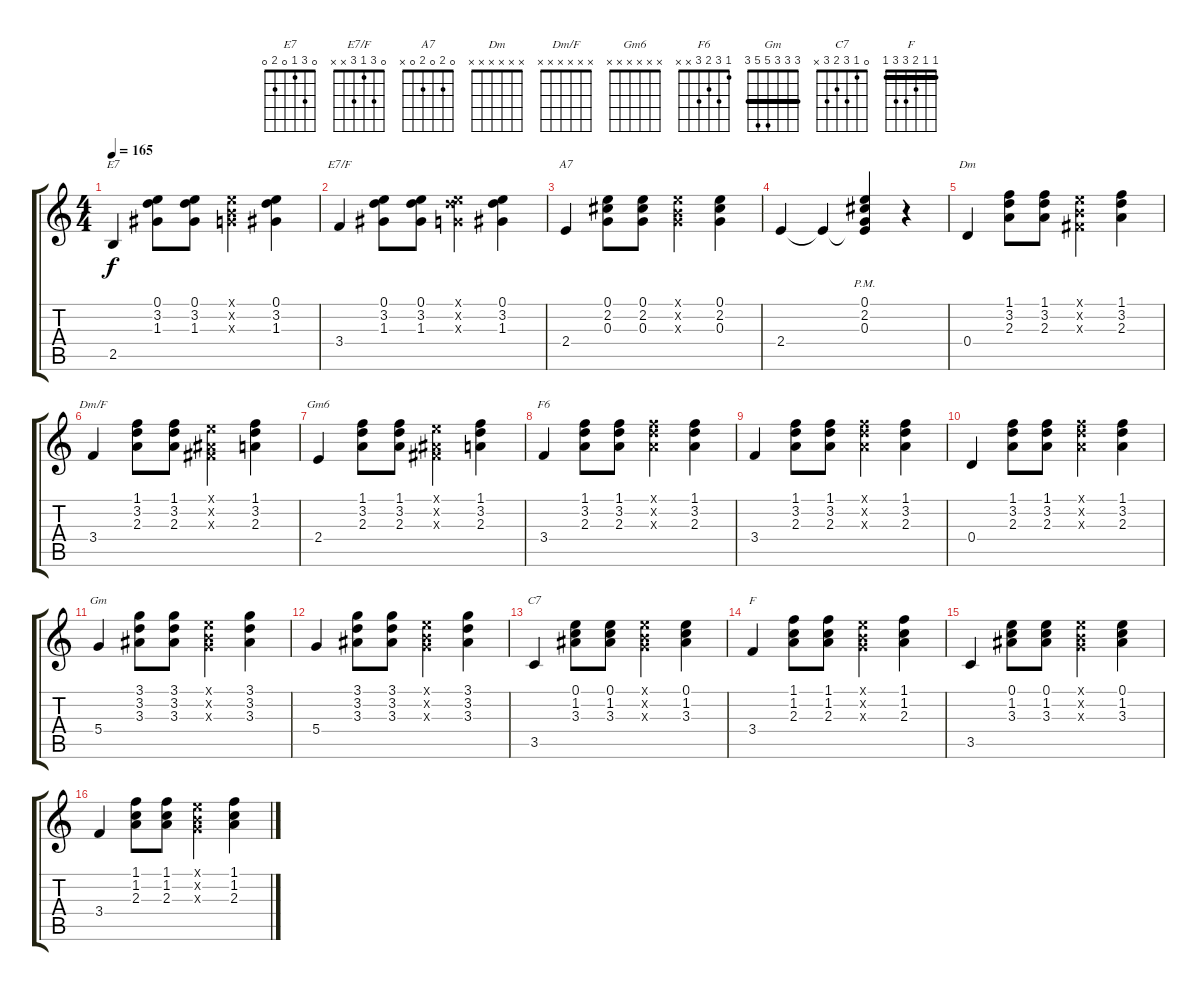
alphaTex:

\track "" {instrument acousticguitarsteel}
\staff {score tabs}
\tuning (E4 B3 G3 D3 A2 E2) {hide}
\chord ("E7" 0 3 1 0 2 0)
\chord ("E7/F" 0 3 1 3 x x)
\chord ("A7" 0 2 0 2 0 x)
\chord ("Dm" x x x x x x)
\chord ("Dm/F" x x x x x x)
\chord ("Gm6" x x x x x x)
\chord ("F6" 1 3 2 3 x x)
\chord ("Gm" 3 3 3 5 5 3) {barre 3}
\chord ("C7" 0 1 3 2 3 x)
\chord ("F" 1 1 2 3 3 1) {barre 1}
\ts (4 4)
\tempo 165
\clef g2
\ks c
2.5.4{ch "E7" dy f} (0.1 3.2 1.3).8 (0.1 3.2 1.3).8 (0.1{x} 0.2{x} 0.3{x}).4 (0.1 3.2 1.3).4 |
3.4.4{ch "E7/F"} (0.1 3.2 1.3).8 (0.1 3.2 1.3).8 (0.1{x} 3.2{x} 0.3{x}).4 (0.1 3.2 1.3).4 |
2.4.4{ch "A7"} (0.1 2.2 0.3).8 (0.1 2.2 0.3).8 (0.1{x} 0.2{x} 0.3{x}).4 (0.1 2.2 0.3).4 |
2.4.4 2.4{t}.4 (0.1{pm} 2.2{pm} 0.3{pm} 2.4{t}).4 r.4 |
0.4.4{ch "Dm"} (1.1 3.2 2.3).8 (1.1 3.2 2.3).8 (0.1{x} 0.2{x} -1.3{x}).4 (1.1 3.2 2.3).4 |
3.4.4{ch "Dm/F"} (1.1 3.2 2.3).8 (1.1 3.2 2.3).8 (0.1{x} -1.2{x} -1.3{x}).4 (1.1 3.2 2.3).4 |
2.4.4{ch "Gm6"} (1.1 3.2 2.3).8 (1.1 3.2 2.3).8 (0.1{x} -1.2{x} -1.3{x}).4 (1.1 3.2 2.3).4 |
3.4.4{ch "F6"} (1.1 3.2 2.3).8 (1.1 3.2 2.3).8 (1.1{x} 3.2{x} 2.3{x}).4 (1.1 3.2 2.3).4 |
3.4.4 (1.1 3.2 2.3).8 (1.1 3.2 2.3).8 (1.1{x} 3.2{x} 2.3{x}).4 (1.1 3.2 2.3).4 |
0.4.4 (1.1 3.2 2.3).8 (1.1 3.2 2.3).8 (1.1{x} 3.2{x} 2.3{x}).4 (1.1 3.2 2.3).4 |
5.4.4{ch "Gm"} (3.1 3.2 3.3).8 (3.1 3.2 3.3).8 (0.1{x} 0.2{x} 0.3{x}).4 (3.1 3.2 3.3).4 |
5.4.4 (3.1 3.2 3.3).8 (3.1 3.2 3.3).8 (0.1{x} 0.2{x} 0.3{x}).4 (3.1 3.2 3.3).4 |
3.5.4{ch "C7"} (0.1 1.2 3.3).8 (0.1 1.2 3.3).8 (0.1{x} 0.2{x} 0.3{x}).4 (0.1 1.2 3.3).4 |
3.4.4{ch "F"} (1.1 1.2 2.3).8 (1.1 1.2 2.3).8 (0.1{x} 0.2{x} 0.3{x}).4 (1.1 1.2 2.3).4 |
3.5.4 (0.1 1.2 3.3).8 (0.1 1.2 3.3).8 (0.1{x} 0.2{x} 0.3{x}).4 (0.1 1.2 3.3).4 |
3.4.4 (1.1 1.2 2.3).8 (1.1 1.2 2.3).8 (0.1{x} 0.2{x} 0.3{x}).4 (1.1 1.2 2.3).4
